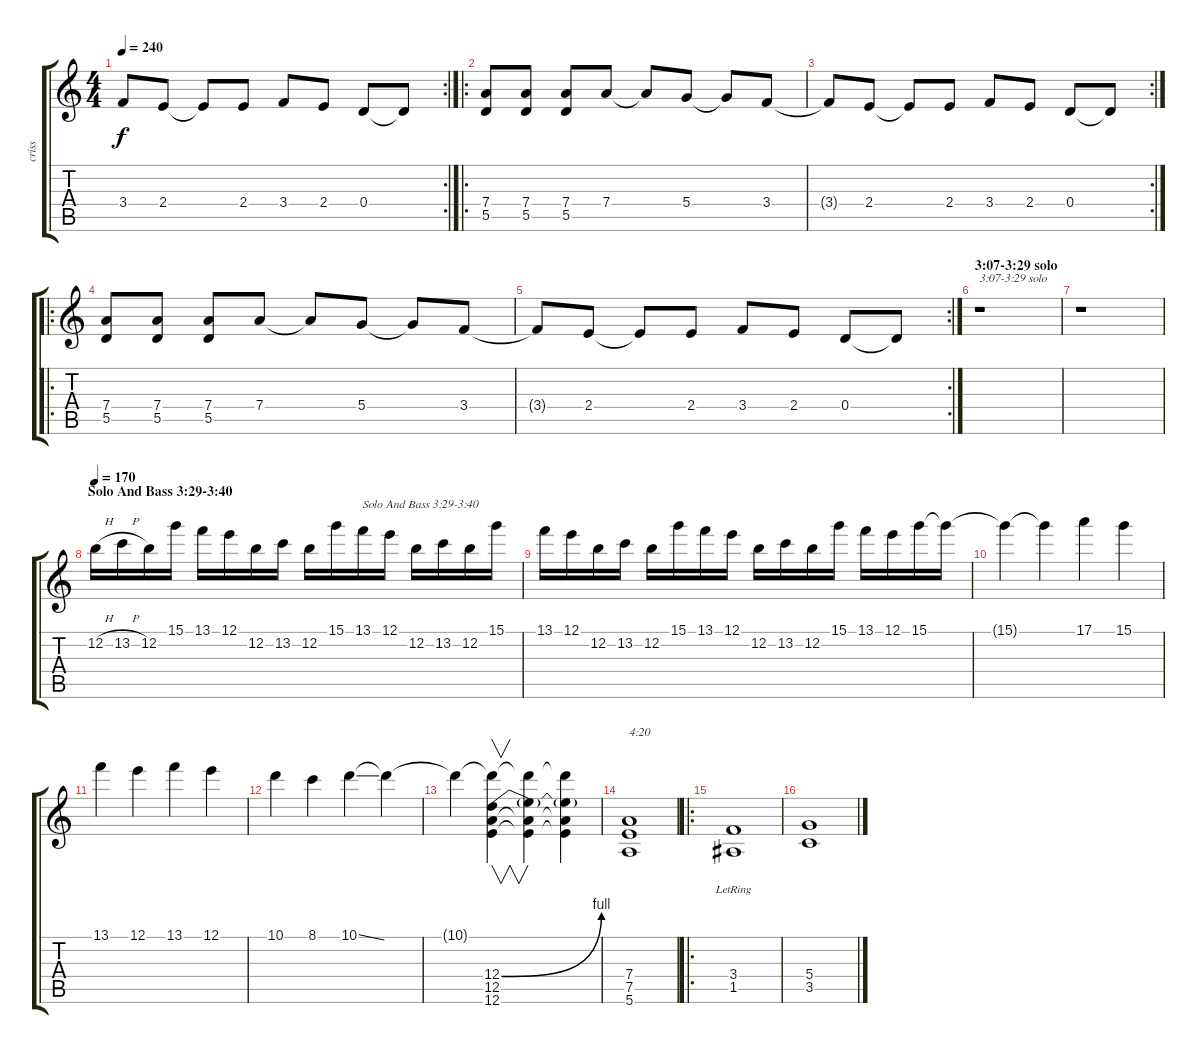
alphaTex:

\track ("criss" "criss") {instrument distortionguitar}
\staff {score tabs}
\tuning (E4 B3 G3 D3 A2 E2) {hide}
\rc 2
\ts (4 4)
\tempo 240
\clef g2
\ks c
3.4{t}.8{dy f} 2.4.8 2.4{t}.8 2.4.8 3.4.8 2.4.8 0.4.8 0.4{t}.8 |
\ro
(7.4 5.5).8 (7.4 5.5).8 (7.4 5.5).8 7.4.8 7.4{t}.8 5.4.8 5.4{t}.8 3.4.8 |
\rc 2
3.4{t}.8 2.4.8 2.4{t}.8 2.4.8 3.4.8 2.4.8 0.4.8 0.4{t}.8 |
\ro
(7.4 5.5).8 (7.4 5.5).8 (7.4 5.5).8 7.4.8 7.4{t}.8 5.4.8 5.4{t}.8 3.4.8 |
\rc 2
3.4{t}.8 2.4.8 2.4{t}.8 2.4.8 3.4.8 2.4.8 0.4.8 0.4{t}.8 |
\section ("" "3:07-3:29 solo")
r.1{txt "3:07-3:29 solo"} |
r.1 |
\section ("" "Solo And Bass 3:29-3:40")
\tempo 170
12.2{h}.16 13.2{h}.16 12.2.16 15.1.16 13.1.16 12.1.16 12.2.16 13.2.16 12.2.16 15.1.16 13.1.16{txt "Solo And Bass 3:29-3:40"} 12.1.16 12.2.16 13.2.16 12.2.16 15.1.16 |
13.1.16 12.1.16 12.2.16 13.2.16 12.2.16 15.1.16 13.1.16 12.1.16 12.2.16 13.2.16 12.2.16 15.1.16 13.1.16 12.1.16 15.1.16 15.1{t}.16 |
15.1{t}.4 15.1{t}.4 17.1.4 15.1.4 |
13.1.4 12.1.4 13.1.4 12.1.4 |
10.1.4 8.1.4 10.1{ss}.4 10.1{t}.4 |
10.1{t}.4 (10.1{t} 12.4{be (bend 0 0 60 4)} 12.5 12.6).4{v} (10.1{t} 12.4{t} 12.5{t} 12.6{t}).4 (10.1{t} 12.4{t} 12.5{t} 12.6{t}).4 |
(7.4 7.5 5.6).1{txt "4:20"} |
\ro
(3.4{lr} 1.5).1 |
(5.4 3.5).1
